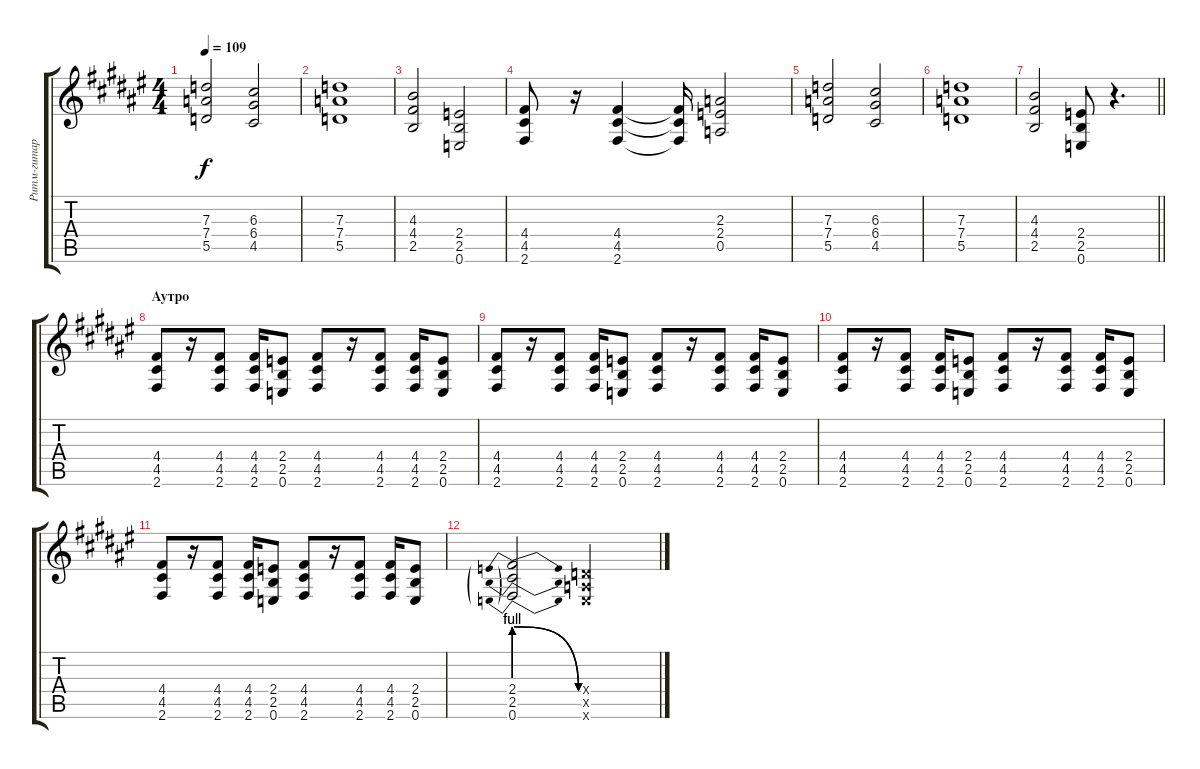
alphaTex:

\track ("Ритм-гитара (Р.Чуйков)" "Ритм-гитар") {instrument distortionguitar}
\staff {score tabs}
\tuning (E4 B3 G3 D3 A2 E2) {hide}
\ts (4 4)
\tempo 109
\clef g2
\ks f#
(7.3 7.4 5.5).2{dy f} (6.3 6.4 4.5).2 |
(7.3 7.4 5.5).1 |
(4.3 4.4 2.5).2 (2.4 2.5 0.6).2 |
(4.4 4.5 2.6).8 r.16 (4.4 4.5 2.6).4 (4.4{t} 4.5{t} 2.6{t}).16 (2.3 2.4 0.5).2 |
(7.3 7.4 5.5).2 (6.3 6.4 4.5).2 |
(7.3 7.4 5.5).1 |
\barLineRight lightlight
(4.3 4.4 2.5).2 (2.4 2.5 0.6).8 r.4{d} |
\section ("" "Аутро")
(4.4 4.5 2.6).8 r.16 (4.4 4.5 2.6).8 (4.4 4.5 2.6).16 (2.4 2.5 0.6).8 (4.4 4.5 2.6).8 r.16 (4.4 4.5 2.6).8 (4.4 4.5 2.6).16 (2.4 2.5 0.6).8 |
(4.4 4.5 2.6).8 r.16 (4.4 4.5 2.6).8 (4.4 4.5 2.6).16 (2.4 2.5 0.6).8 (4.4 4.5 2.6).8 r.16 (4.4 4.5 2.6).8 (4.4 4.5 2.6).16 (2.4 2.5 0.6).8 |
(4.4 4.5 2.6).8 r.16 (4.4 4.5 2.6).8 (4.4 4.5 2.6).16 (2.4 2.5 0.6).8 (4.4 4.5 2.6).8 r.16 (4.4 4.5 2.6).8 (4.4 4.5 2.6).16 (2.4 2.5 0.6).8 |
(4.4 4.5 2.6).8 r.16 (4.4 4.5 2.6).8 (4.4 4.5 2.6).16 (2.4 2.5 0.6).8 (4.4 4.5 2.6).8 r.16 (4.4 4.5 2.6).8 (4.4 4.5 2.6).16 (2.4 2.5 0.6).8 |
(2.4{be (prebendrelease 0 4 60 0)} 2.5{be (prebendrelease 0 4 60 0)} 0.6{be (prebendrelease 0 4 60 0)}).2 (0.4{x} 0.5{x} 0.6{x}).2
